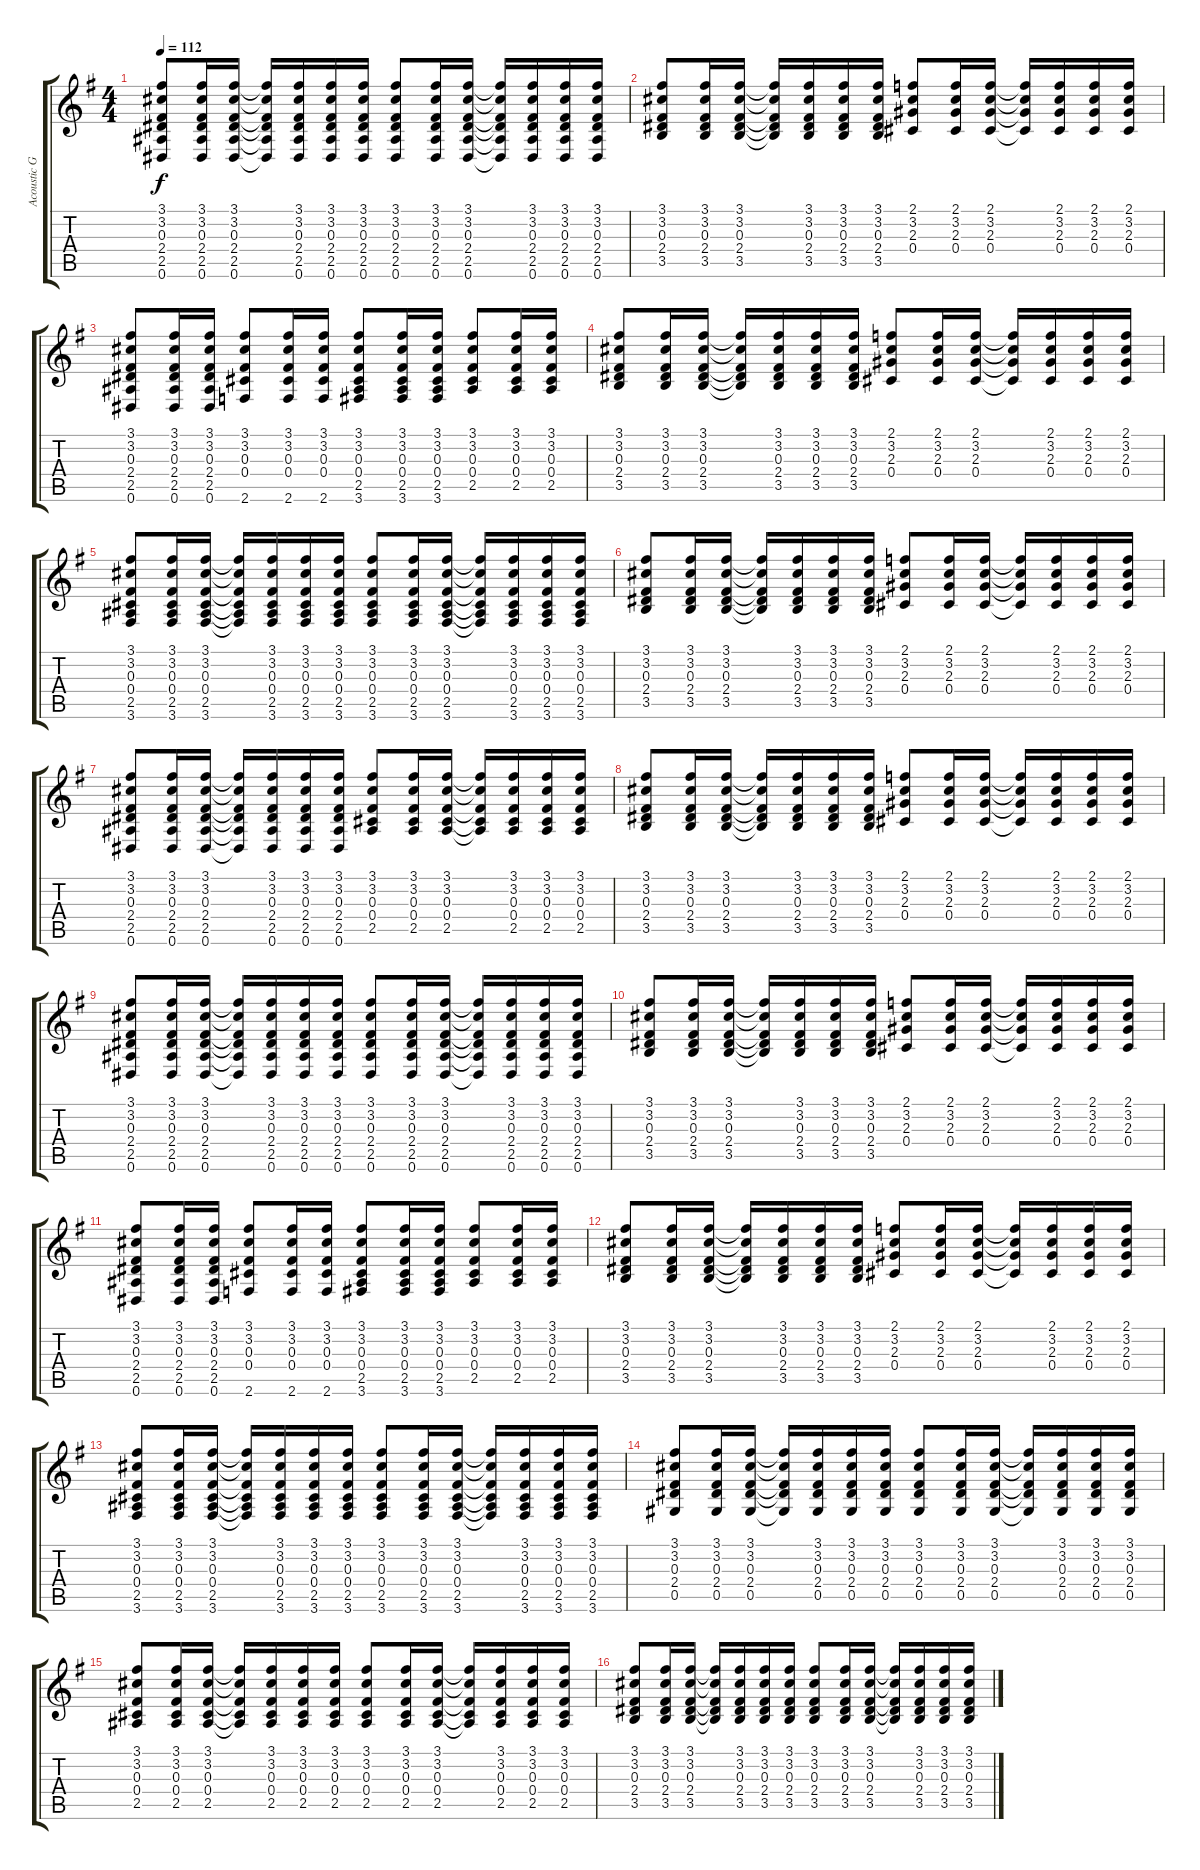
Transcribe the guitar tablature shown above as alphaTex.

\track ("Acoustic Guitar" "Acoustic G") {instrument acousticguitarsteel}
\staff {score tabs}
\tuning (Eb4 Bb3 Gb3 Db3 Ab2 Eb2) {hide}
\ts (4 4)
\tempo 112
\clef g2
\ks g
(3.1 3.2 0.3 2.4 2.5 0.6).8{dy f} (3.1 3.2 0.3 2.4 2.5 0.6).16 (3.1 3.2 0.3 2.4 2.5 0.6).16 (3.1{t} 3.2{t} 0.3{t} 2.4{t} 2.5{t} 0.6{t}).16 (3.1 3.2 0.3 2.4 2.5 0.6).16 (3.1 3.2 0.3 2.4 2.5 0.6).16 (3.1 3.2 0.3 2.4 2.5 0.6).16 (3.1 3.2 0.3 2.4 2.5 0.6).8 (3.1 3.2 0.3 2.4 2.5 0.6).16 (3.1 3.2 0.3 2.4 2.5 0.6).16 (3.1{t} 3.2{t} 0.3{t} 2.4{t} 2.5{t} 0.6{t}).16 (3.1 3.2 0.3 2.4 2.5 0.6).16 (3.1 3.2 0.3 2.4 2.5 0.6).16 (3.1 3.2 0.3 2.4 2.5 0.6).16 |
(3.1 3.2 0.3 2.4 3.5).8 (3.1 3.2 0.3 2.4 3.5).16 (3.1 3.2 0.3 2.4 3.5).16 (3.1{t} 3.2{t} 0.3{t} 2.4{t} 3.5{t}).16 (3.1 3.2 0.3 2.4 3.5).16 (3.1 3.2 0.3 2.4 3.5).16 (3.1 3.2 0.3 2.4 3.5).16 (2.1 3.2 2.3 0.4).8 (2.1 3.2 2.3 0.4).16 (2.1 3.2 2.3 0.4).16 (2.1{t} 3.2{t} 2.3{t} 0.4{t}).16 (2.1 3.2 2.3 0.4).16 (2.1 3.2 2.3 0.4).16 (2.1 3.2 2.3 0.4).16 |
(3.1 3.2 0.3 2.4 2.5 0.6).8 (3.1 3.2 0.3 2.4 2.5 0.6).16 (3.1 3.2 0.3 2.4 2.5 0.6).16 (3.1 3.2 0.3 0.4 2.6).8 (3.1 3.2 0.3 0.4 2.6).16 (3.1 3.2 0.3 0.4 2.6).16 (3.1 3.2 0.3 0.4 2.5 3.6).8 (3.1 3.2 0.3 0.4 2.5 3.6).16 (3.1 3.2 0.3 0.4 2.5 3.6).16 (3.1 3.2 0.3 0.4 2.5).8 (3.1 3.2 0.3 0.4 2.5).16 (3.1 3.2 0.3 0.4 2.5).16 |
(3.1 3.2 0.3 2.4 3.5).8 (3.1 3.2 0.3 2.4 3.5).16 (3.1 3.2 0.3 2.4 3.5).16 (3.1{t} 3.2{t} 0.3{t} 2.4{t} 3.5{t}).16 (3.1 3.2 0.3 2.4 3.5).16 (3.1 3.2 0.3 2.4 3.5).16 (3.1 3.2 0.3 2.4 3.5).16 (2.1 3.2 2.3 0.4).8 (2.1 3.2 2.3 0.4).16 (2.1 3.2 2.3 0.4).16 (2.1{t} 3.2{t} 2.3{t} 0.4{t}).16 (2.1 3.2 2.3 0.4).16 (2.1 3.2 2.3 0.4).16 (2.1 3.2 2.3 0.4).16 |
(3.1 3.2 0.3 0.4 2.5 3.6).8 (3.1 3.2 0.3 0.4 2.5 3.6).16 (3.1 3.2 0.3 0.4 2.5 3.6).16 (3.1{t} 3.2{t} 0.3{t} 0.4{t} 2.5{t} 3.6{t}).16 (3.1 3.2 0.3 0.4 2.5 3.6).16 (3.1 3.2 0.3 0.4 2.5 3.6).16 (3.1 3.2 0.3 0.4 2.5 3.6).16 (3.1 3.2 0.3 0.4 2.5 3.6).8 (3.1 3.2 0.3 0.4 2.5 3.6).16 (3.1 3.2 0.3 0.4 2.5 3.6).16 (3.1{t} 3.2{t} 0.3{t} 0.4{t} 2.5{t} 3.6{t}).16 (3.1 3.2 0.3 0.4 2.5 3.6).16 (3.1 3.2 0.3 0.4 2.5 3.6).16 (3.1 3.2 0.3 0.4 2.5 3.6).16 |
(3.1 3.2 0.3 2.4 3.5).8 (3.1 3.2 0.3 2.4 3.5).16 (3.1 3.2 0.3 2.4 3.5).16 (3.1{t} 3.2{t} 0.3{t} 2.4{t} 3.5{t}).16 (3.1 3.2 0.3 2.4 3.5).16 (3.1 3.2 0.3 2.4 3.5).16 (3.1 3.2 0.3 2.4 3.5).16 (2.1 3.2 2.3 0.4).8 (2.1 3.2 2.3 0.4).16 (2.1 3.2 2.3 0.4).16 (2.1{t} 3.2{t} 2.3{t} 0.4{t}).16 (2.1 3.2 2.3 0.4).16 (2.1 3.2 2.3 0.4).16 (2.1 3.2 2.3 0.4).16 |
(3.1 3.2 0.3 2.4 2.5 0.6).8 (3.1 3.2 0.3 2.4 2.5 0.6).16 (3.1 3.2 0.3 2.4 2.5 0.6).16 (3.1{t} 3.2{t} 0.3{t} 2.4{t} 2.5{t} 0.6{t}).16 (3.1 3.2 0.3 2.4 2.5 0.6).16 (3.1 3.2 0.3 2.4 2.5 0.6).16 (3.1 3.2 0.3 2.4 2.5 0.6).16 (3.1 3.2 0.3 0.4 2.5).8 (3.1 3.2 0.3 0.4 2.5).16 (3.1 3.2 0.3 0.4 2.5).16 (3.1{t} 3.2{t} 0.3{t} 0.4{t} 2.5{t}).16 (3.1 3.2 0.3 0.4 2.5).16 (3.1 3.2 0.3 0.4 2.5).16 (3.1 3.2 0.3 0.4 2.5).16 |
(3.1 3.2 0.3 2.4 3.5).8 (3.1 3.2 0.3 2.4 3.5).16 (3.1 3.2 0.3 2.4 3.5).16 (3.1{t} 3.2{t} 0.3{t} 2.4{t} 3.5{t}).16 (3.1 3.2 0.3 2.4 3.5).16 (3.1 3.2 0.3 2.4 3.5).16 (3.1 3.2 0.3 2.4 3.5).16 (2.1 3.2 2.3 0.4).8 (2.1 3.2 2.3 0.4).16 (2.1 3.2 2.3 0.4).16 (2.1{t} 3.2{t} 2.3{t} 0.4{t}).16 (2.1 3.2 2.3 0.4).16 (2.1 3.2 2.3 0.4).16 (2.1 3.2 2.3 0.4).16 |
(3.1 3.2 0.3 2.4 2.5 0.6).8 (3.1 3.2 0.3 2.4 2.5 0.6).16 (3.1 3.2 0.3 2.4 2.5 0.6).16 (3.1{t} 3.2{t} 0.3{t} 2.4{t} 2.5{t} 0.6{t}).16 (3.1 3.2 0.3 2.4 2.5 0.6).16 (3.1 3.2 0.3 2.4 2.5 0.6).16 (3.1 3.2 0.3 2.4 2.5 0.6).16 (3.1 3.2 0.3 2.4 2.5 0.6).8 (3.1 3.2 0.3 2.4 2.5 0.6).16 (3.1 3.2 0.3 2.4 2.5 0.6).16 (3.1{t} 3.2{t} 0.3{t} 2.4{t} 2.5{t} 0.6{t}).16 (3.1 3.2 0.3 2.4 2.5 0.6).16 (3.1 3.2 0.3 2.4 2.5 0.6).16 (3.1 3.2 0.3 2.4 2.5 0.6).16 |
(3.1 3.2 0.3 2.4 3.5).8 (3.1 3.2 0.3 2.4 3.5).16 (3.1 3.2 0.3 2.4 3.5).16 (3.1{t} 3.2{t} 0.3{t} 2.4{t} 3.5{t}).16 (3.1 3.2 0.3 2.4 3.5).16 (3.1 3.2 0.3 2.4 3.5).16 (3.1 3.2 0.3 2.4 3.5).16 (2.1 3.2 2.3 0.4).8 (2.1 3.2 2.3 0.4).16 (2.1 3.2 2.3 0.4).16 (2.1{t} 3.2{t} 2.3{t} 0.4{t}).16 (2.1 3.2 2.3 0.4).16 (2.1 3.2 2.3 0.4).16 (2.1 3.2 2.3 0.4).16 |
(3.1 3.2 0.3 2.4 2.5 0.6).8 (3.1 3.2 0.3 2.4 2.5 0.6).16 (3.1 3.2 0.3 2.4 2.5 0.6).16 (3.1 3.2 0.3 0.4 2.6).8 (3.1 3.2 0.3 0.4 2.6).16 (3.1 3.2 0.3 0.4 2.6).16 (3.1 3.2 0.3 0.4 2.5 3.6).8 (3.1 3.2 0.3 0.4 2.5 3.6).16 (3.1 3.2 0.3 0.4 2.5 3.6).16 (3.1 3.2 0.3 0.4 2.5).8 (3.1 3.2 0.3 0.4 2.5).16 (3.1 3.2 0.3 0.4 2.5).16 |
(3.1 3.2 0.3 2.4 3.5).8 (3.1 3.2 0.3 2.4 3.5).16 (3.1 3.2 0.3 2.4 3.5).16 (3.1{t} 3.2{t} 0.3{t} 2.4{t} 3.5{t}).16 (3.1 3.2 0.3 2.4 3.5).16 (3.1 3.2 0.3 2.4 3.5).16 (3.1 3.2 0.3 2.4 3.5).16 (2.1 3.2 2.3 0.4).8 (2.1 3.2 2.3 0.4).16 (2.1 3.2 2.3 0.4).16 (2.1{t} 3.2{t} 2.3{t} 0.4{t}).16 (2.1 3.2 2.3 0.4).16 (2.1 3.2 2.3 0.4).16 (2.1 3.2 2.3 0.4).16 |
(3.1 3.2 0.3 0.4 2.5 3.6).8 (3.1 3.2 0.3 0.4 2.5 3.6).16 (3.1 3.2 0.3 0.4 2.5 3.6).16 (3.1{t} 3.2{t} 0.3{t} 0.4{t} 2.5{t} 3.6{t}).16 (3.1 3.2 0.3 0.4 2.5 3.6).16 (3.1 3.2 0.3 0.4 2.5 3.6).16 (3.1 3.2 0.3 0.4 2.5 3.6).16 (3.1 3.2 0.3 0.4 2.5 3.6).8 (3.1 3.2 0.3 0.4 2.5 3.6).16 (3.1 3.2 0.3 0.4 2.5 3.6).16 (3.1{t} 3.2{t} 0.3{t} 0.4{t} 2.5{t} 3.6{t}).16 (3.1 3.2 0.3 0.4 2.5 3.6).16 (3.1 3.2 0.3 0.4 2.5 3.6).16 (3.1 3.2 0.3 0.4 2.5 3.6).16 |
(3.1 3.2 0.3 2.4 0.5).8 (3.1 3.2 0.3 2.4 0.5).16 (3.1 3.2 0.3 2.4 0.5).16 (3.1{t} 3.2{t} 0.3{t} 2.4{t} 0.5{t}).16 (3.1 3.2 0.3 2.4 0.5).16 (3.1 3.2 0.3 2.4 0.5).16 (3.1 3.2 0.3 2.4 0.5).16 (3.1 3.2 0.3 2.4 0.5).8 (3.1 3.2 0.3 2.4 0.5).16 (3.1 3.2 0.3 2.4 0.5).16 (3.1{t} 3.2{t} 0.3{t} 2.4{t} 0.5{t}).16 (3.1 3.2 0.3 2.4 0.5).16 (3.1 3.2 0.3 2.4 0.5).16 (3.1 3.2 0.3 2.4 0.5).16 |
(3.1 3.2 0.3 0.4 2.5).8 (3.1 3.2 0.3 0.4 2.5).16 (3.1 3.2 0.3 0.4 2.5).16 (3.1{t} 3.2{t} 0.3{t} 0.4{t} 2.5{t}).16 (3.1 3.2 0.3 0.4 2.5).16 (3.1 3.2 0.3 0.4 2.5).16 (3.1 3.2 0.3 0.4 2.5).16 (3.1 3.2 0.3 0.4 2.5).8 (3.1 3.2 0.3 0.4 2.5).16 (3.1 3.2 0.3 0.4 2.5).16 (3.1{t} 3.2{t} 0.3{t} 0.4{t} 2.5{t}).16 (3.1 3.2 0.3 0.4 2.5).16 (3.1 3.2 0.3 0.4 2.5).16 (3.1 3.2 0.3 0.4 2.5).16 |
(3.1 3.2 0.3 2.4 3.5).8 (3.1 3.2 0.3 2.4 3.5).16 (3.1 3.2 0.3 2.4 3.5).16 (3.1{t} 3.2{t} 0.3{t} 2.4{t} 3.5{t}).16 (3.1 3.2 0.3 2.4 3.5).16 (3.1 3.2 0.3 2.4 3.5).16 (3.1 3.2 0.3 2.4 3.5).16 (3.1 3.2 0.3 2.4 3.5).8 (3.1 3.2 0.3 2.4 3.5).16 (3.1 3.2 0.3 2.4 3.5).16 (3.1{t} 3.2{t} 0.3{t} 2.4{t} 3.5{t}).16 (3.1 3.2 0.3 2.4 3.5).16 (3.1 3.2 0.3 2.4 3.5).16 (3.1 3.2 0.3 2.4 3.5).16
